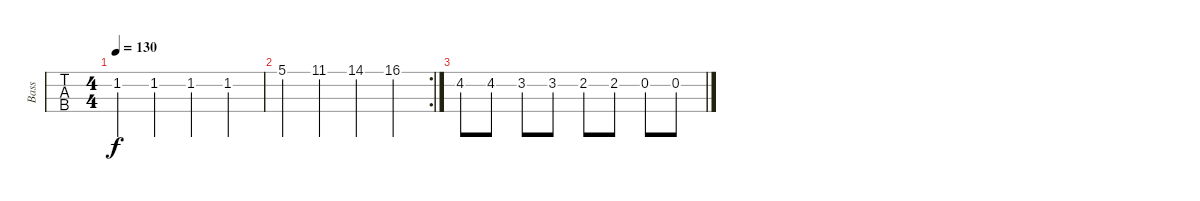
\track ("Bass" "Bass") {instrument electricbasspick}
\staff {tabs}
\tuning (G2 D2 A1 E1) {hide}
\ts (4 4)
\tempo 130
\clef f4
\ks c
1.2.4{dy f} 1.2.4 1.2.4 1.2.4 |
\rc 2
5.1.4 11.1.4 14.1.4 16.1.4 |
4.2.8 4.2.8 3.2.8 3.2.8 2.2.8 2.2.8 0.2.8 0.2.8
